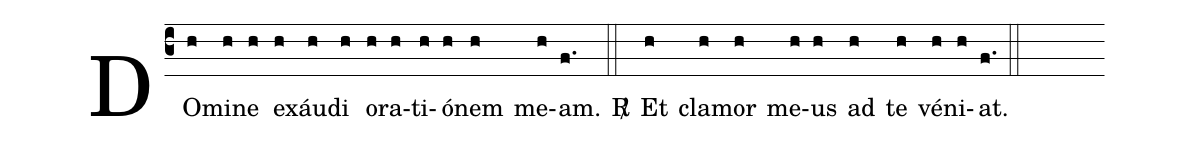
%%
(c3) DO(h)mi(h)ne(h) ex(h)áu(h)di(h) o(h)ra(h)ti(h)ó(h)nem(h) me(h)am.(f.) <sp>R/</sp>(::) Et(h) cla(h)mor(h) me(h)us(h) ad(h) te(h) vé(h)ni(h)at.(f.) (::)
